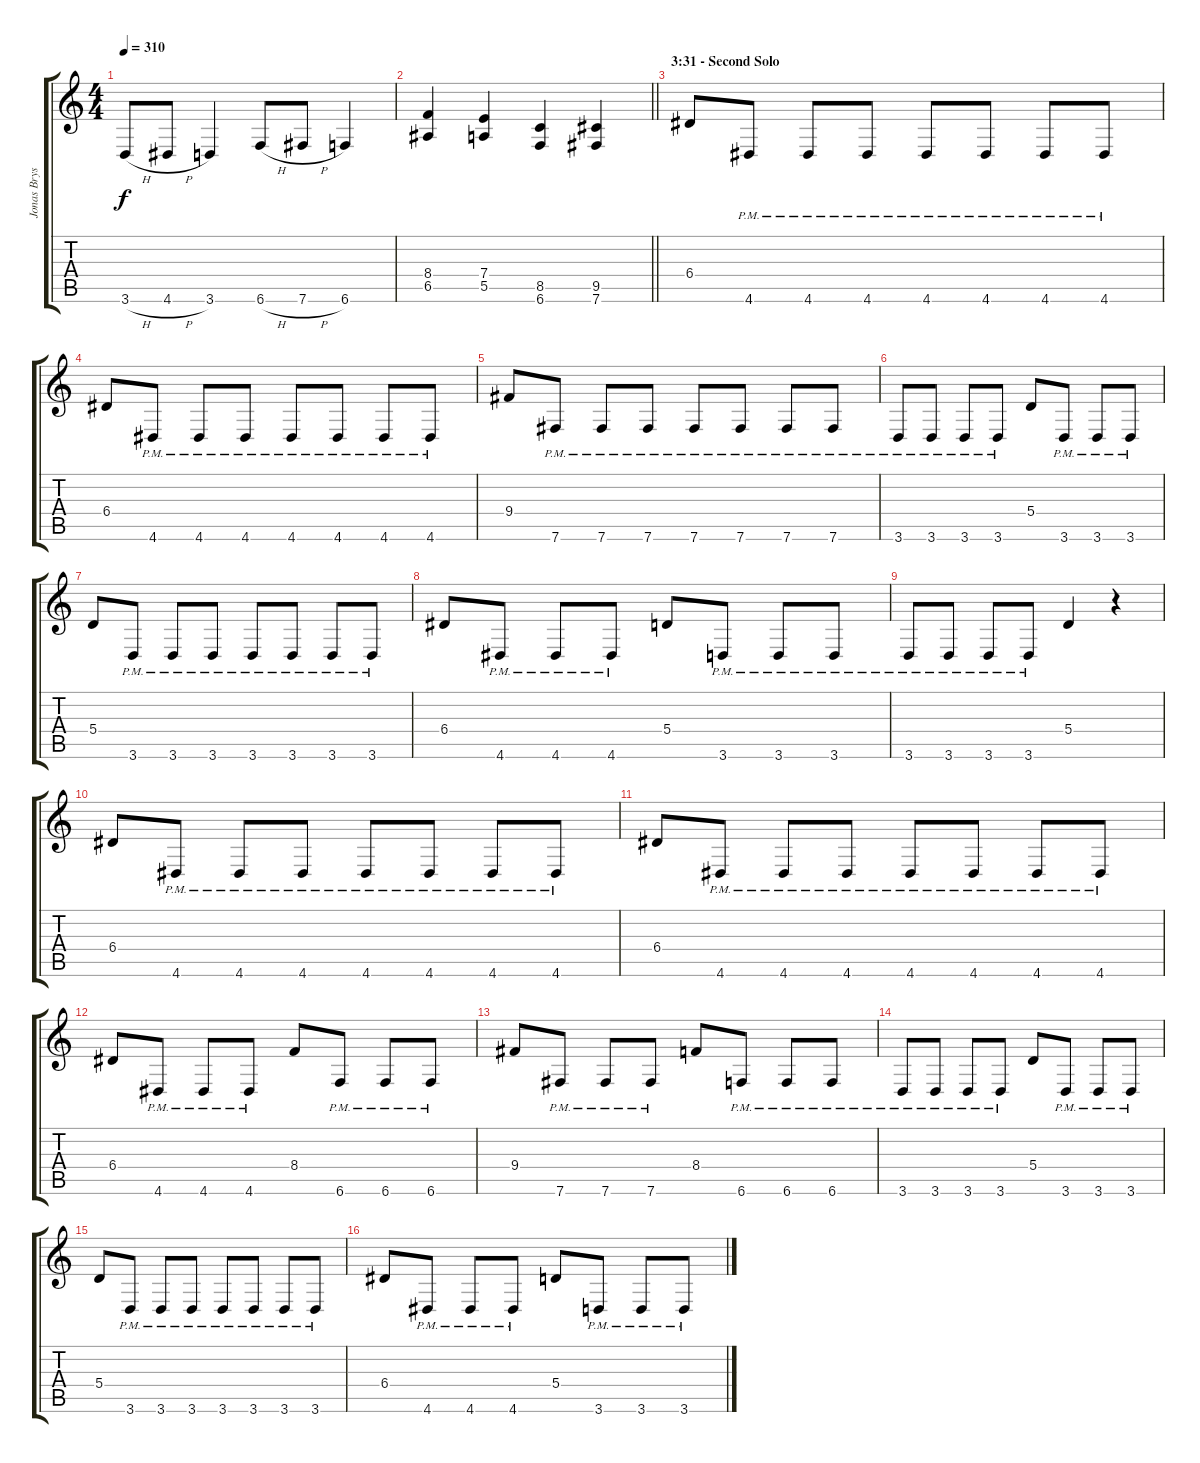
\track ("Jonas Bryssling" "Jonas Brys") {instrument overdrivenguitar}
\staff {score tabs}
\tuning (B3 Gb3 D3 A2 E2 B1) {hide}
\ts (4 4)
\tempo 310
\clef g2
\ks c
3.6{h}.8{dy f} 4.6{h}.8 3.6.4 6.6{h}.8 7.6{h}.8 6.6.4 |
\barLineRight lightlight
(8.4 6.5).4 (7.4 5.5).4 (8.5 6.6).4 (9.5 7.6).4 |
\section ("" "3:31 - Second Solo")
6.4.8 4.6{pm}.8 4.6{pm}.8 4.6{pm}.8 4.6{pm}.8 4.6{pm}.8 4.6{pm}.8 4.6{pm}.8 |
6.4.8 4.6{pm}.8 4.6{pm}.8 4.6{pm}.8 4.6{pm}.8 4.6{pm}.8 4.6{pm}.8 4.6{pm}.8 |
9.4.8 7.6{pm}.8 7.6{pm}.8 7.6{pm}.8 7.6{pm}.8 7.6{pm}.8 7.6{pm}.8 7.6{pm}.8 |
3.6{pm}.8 3.6{pm}.8 3.6{pm}.8 3.6{pm}.8 5.4.8 3.6{pm}.8 3.6{pm}.8 3.6{pm}.8 |
5.4.8 3.6{pm}.8 3.6{pm}.8 3.6{pm}.8 3.6{pm}.8 3.6{pm}.8 3.6{pm}.8 3.6{pm}.8 |
6.4.8 4.6{pm}.8 4.6{pm}.8 4.6{pm}.8 5.4.8 3.6{pm}.8 3.6{pm}.8 3.6{pm}.8 |
3.6{pm}.8 3.6{pm}.8 3.6{pm}.8 3.6{pm}.8 5.4.4 r.4 |
6.4.8 4.6{pm}.8 4.6{pm}.8 4.6{pm}.8 4.6{pm}.8 4.6{pm}.8 4.6{pm}.8 4.6{pm}.8 |
6.4.8 4.6{pm}.8 4.6{pm}.8 4.6{pm}.8 4.6{pm}.8 4.6{pm}.8 4.6{pm}.8 4.6{pm}.8 |
6.4.8 4.6{pm}.8 4.6{pm}.8 4.6{pm}.8 8.4.8 6.6{pm}.8 6.6{pm}.8 6.6{pm}.8 |
9.4.8 7.6{pm}.8 7.6{pm}.8 7.6{pm}.8 8.4.8 6.6{pm}.8 6.6{pm}.8 6.6{pm}.8 |
3.6{pm}.8 3.6{pm}.8 3.6{pm}.8 3.6{pm}.8 5.4.8 3.6{pm}.8 3.6{pm}.8 3.6{pm}.8 |
5.4.8 3.6{pm}.8 3.6{pm}.8 3.6{pm}.8 3.6{pm}.8 3.6{pm}.8 3.6{pm}.8 3.6{pm}.8 |
6.4.8 4.6{pm}.8 4.6{pm}.8 4.6{pm}.8 5.4.8 3.6{pm}.8 3.6{pm}.8 3.6{pm}.8
